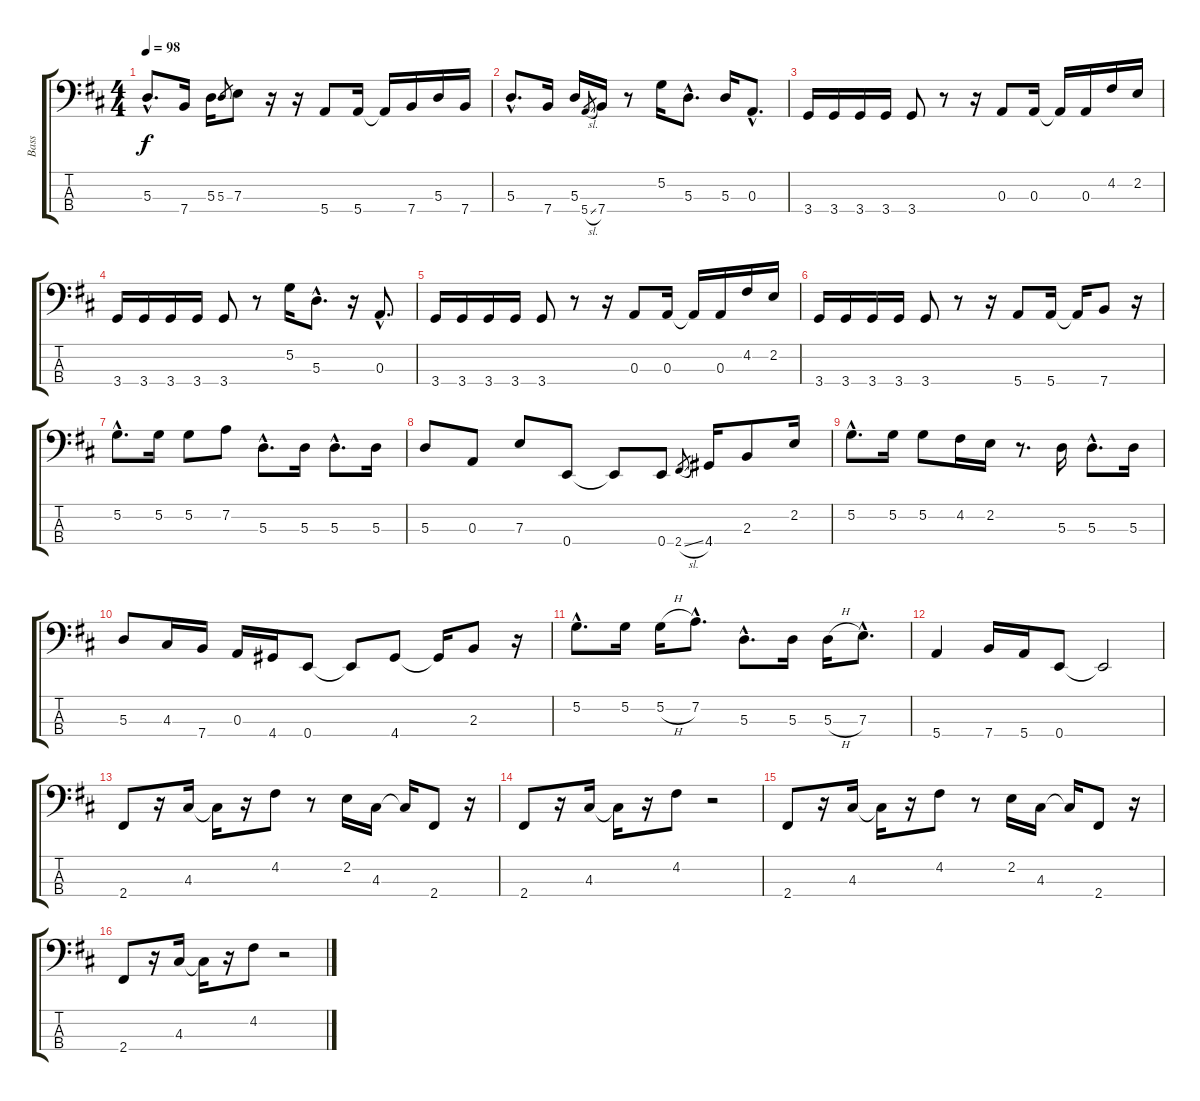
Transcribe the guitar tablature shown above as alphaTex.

\track ("Bass" "Bass") {instrument electricbassfinger}
\staff {score tabs}
\tuning (G2 D2 A1 E1) {hide}
\ts (4 4)
\tempo 98
\clef f4
\ks d
5.3{hac}.8{d dy f} 7.4.16 5.3.16 5.3.8{gr} 7.3.8 r.16 r.16 5.4.8 5.4.16 5.4{t}.16 7.4.16 5.3.16 7.4.16 |
5.3{hac}.8{d} 7.4.16 5.3.16 5.4{sl}.8{gr} 7.4.16 r.8 5.2.16 5.3{hac}.8{d} 5.3.16 0.3{hac}.8{d} |
3.4.16 3.4.16 3.4.16 3.4.16 3.4.8 r.8 r.16 0.3.8 0.3.16 0.3{t}.16 0.3.16 4.2.16 2.2.16 |
3.4.16 3.4.16 3.4.16 3.4.16 3.4.8 r.8 5.2.16 5.3{hac}.8{d} r.16 0.3{hac}.8{d} |
3.4.16 3.4.16 3.4.16 3.4.16 3.4.8 r.8 r.16 0.3.8 0.3.16 0.3{t}.16 0.3.16 4.2.16 2.2.16 |
3.4.16 3.4.16 3.4.16 3.4.16 3.4.8 r.8 r.16 5.4.8 5.4.16 5.4{t}.16 7.4.8 r.16 |
5.2{hac}.8{d} 5.2.16 5.2.8 7.2.8 5.3{hac}.8{d} 5.3.16 5.3{hac}.8{d} 5.3.16 |
5.3.8 0.3.8 7.3.8 0.4.8 0.4{t}.8 0.4.8 2.4{sl}.8{gr} 4.4.16 2.3.8 2.2.16 |
5.2{hac}.8{d} 5.2.16 5.2.8 4.2.16 2.2.16 r.8{d} 5.3.16 5.3{hac}.8{d} 5.3.16 |
5.3.8 4.3.16 7.4.16 0.3.16 4.4.16 0.4.8 0.4{t}.8 4.4.8 4.4{t}.16 2.3.8 r.16 |
5.2{hac}.8{d} 5.2.16 5.2{h}.16 7.2{hac}.8{d} 5.3{hac}.8{d} 5.3.16 5.3{h}.16 7.3{hac}.8{d} |
5.4.4 7.4.16 5.4.16 0.4.8 0.4{t}.2 |
2.4.8 r.16 4.3.16 4.3{t}.16 r.16 4.2.8 r.8 2.2.16 4.3.16 4.3{t}.16 2.4.8 r.16 |
2.4.8 r.16 4.3.16 4.3{t}.16 r.16 4.2.8 r.2 |
2.4.8 r.16 4.3.16 4.3{t}.16 r.16 4.2.8 r.8 2.2.16 4.3.16 4.3{t}.16 2.4.8 r.16 |
2.4.8 r.16 4.3.16 4.3{t}.16 r.16 4.2.8 r.2
